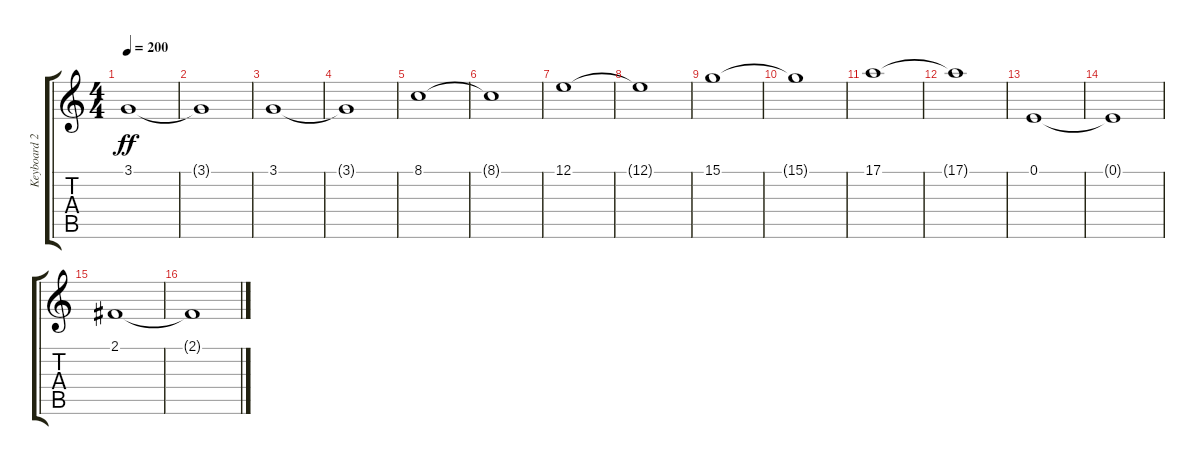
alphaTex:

\track ("Keyboard 2" "Keyboard 2") {instrument stringensemble1}
\staff {score tabs}
\tuning (E4 B3 G3 D3 A2 E2) {hide}
\ts (4 4)
\tempo 200
\clef g2
\ks c
3.1.1{dy ff} |
3.1{t}.1 |
3.1.1 |
3.1{t}.1 |
8.1.1 |
8.1{t}.1 |
12.1.1 |
12.1{t}.1 |
15.1.1 |
15.1{t}.1 |
17.1.1 |
17.1{t}.1 |
0.1.1 |
0.1{t}.1 |
2.1.1 |
2.1{t}.1
